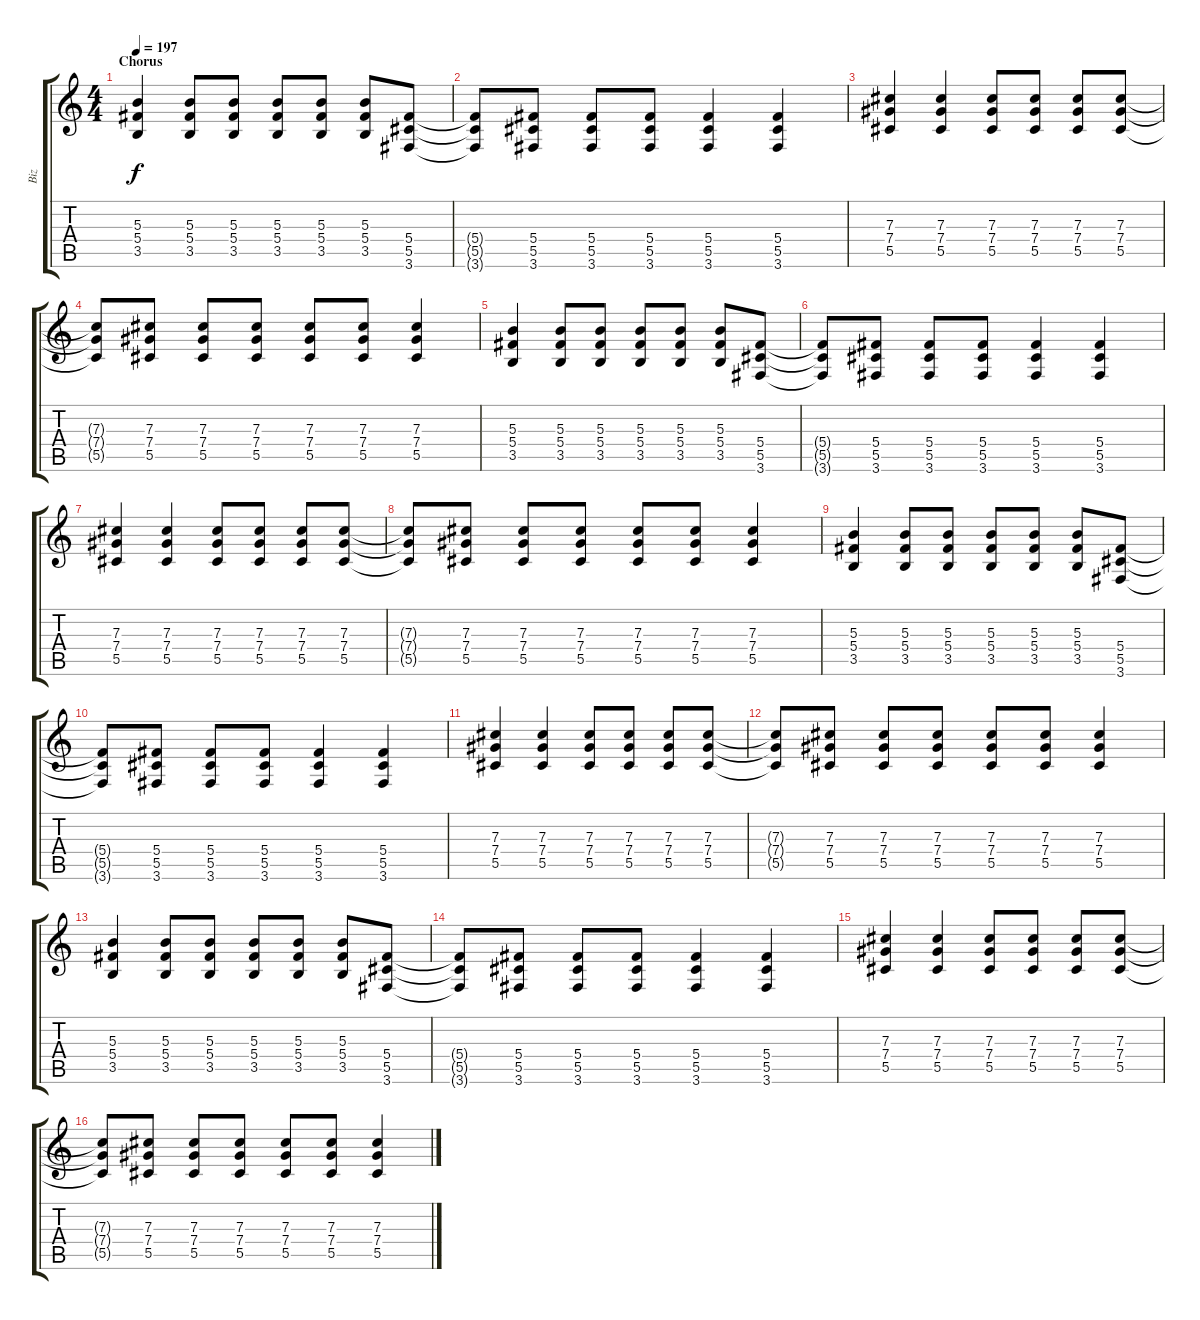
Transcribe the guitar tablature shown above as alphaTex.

\track ("Biz" "Biz") {instrument overdrivenguitar}
\staff {score tabs}
\tuning (Eb4 Bb3 Gb3 Db3 Ab2 Eb2) {hide}
\ts (4 4)
\section ("" "Chorus")
\tempo 197
\clef g2
\ks c
(5.3 5.4 3.5).4{dy f} (5.3 5.4 3.5).8 (5.3 5.4 3.5).8 (5.3 5.4 3.5).8 (5.3 5.4 3.5).8 (5.3 5.4 3.5).8 (5.4 5.5 3.6).8 |
(5.4{t} 5.5{t} 3.6{t}).8 (5.4 5.5 3.6).8 (5.4 5.5 3.6).8 (5.4 5.5 3.6).8 (5.4 5.5 3.6).4 (5.4 5.5 3.6).4 |
(7.3 7.4 5.5).4 (7.3 7.4 5.5).4 (7.3 7.4 5.5).8 (7.3 7.4 5.5).8 (7.3 7.4 5.5).8 (7.3 7.4 5.5).8 |
(7.3{t} 7.4{t} 5.5{t}).8 (7.3 7.4 5.5).8 (7.3 7.4 5.5).8 (7.3 7.4 5.5).8 (7.3 7.4 5.5).8 (7.3 7.4 5.5).8 (7.3 7.4 5.5).4 |
(5.3 5.4 3.5).4 (5.3 5.4 3.5).8 (5.3 5.4 3.5).8 (5.3 5.4 3.5).8 (5.3 5.4 3.5).8 (5.3 5.4 3.5).8 (5.4 5.5 3.6).8 |
(5.4{t} 5.5{t} 3.6{t}).8 (5.4 5.5 3.6).8 (5.4 5.5 3.6).8 (5.4 5.5 3.6).8 (5.4 5.5 3.6).4 (5.4 5.5 3.6).4 |
(7.3 7.4 5.5).4 (7.3 7.4 5.5).4 (7.3 7.4 5.5).8 (7.3 7.4 5.5).8 (7.3 7.4 5.5).8 (7.3 7.4 5.5).8 |
(7.3{t} 7.4{t} 5.5{t}).8 (7.3 7.4 5.5).8 (7.3 7.4 5.5).8 (7.3 7.4 5.5).8 (7.3 7.4 5.5).8 (7.3 7.4 5.5).8 (7.3 7.4 5.5).4 |
(5.3 5.4 3.5).4 (5.3 5.4 3.5).8 (5.3 5.4 3.5).8 (5.3 5.4 3.5).8 (5.3 5.4 3.5).8 (5.3 5.4 3.5).8 (5.4 5.5 3.6).8 |
(5.4{t} 5.5{t} 3.6{t}).8 (5.4 5.5 3.6).8 (5.4 5.5 3.6).8 (5.4 5.5 3.6).8 (5.4 5.5 3.6).4 (5.4 5.5 3.6).4 |
(7.3 7.4 5.5).4 (7.3 7.4 5.5).4 (7.3 7.4 5.5).8 (7.3 7.4 5.5).8 (7.3 7.4 5.5).8 (7.3 7.4 5.5).8 |
(7.3{t} 7.4{t} 5.5{t}).8 (7.3 7.4 5.5).8 (7.3 7.4 5.5).8 (7.3 7.4 5.5).8 (7.3 7.4 5.5).8 (7.3 7.4 5.5).8 (7.3 7.4 5.5).4 |
(5.3 5.4 3.5).4 (5.3 5.4 3.5).8 (5.3 5.4 3.5).8 (5.3 5.4 3.5).8 (5.3 5.4 3.5).8 (5.3 5.4 3.5).8 (5.4 5.5 3.6).8 |
(5.4{t} 5.5{t} 3.6{t}).8 (5.4 5.5 3.6).8 (5.4 5.5 3.6).8 (5.4 5.5 3.6).8 (5.4 5.5 3.6).4 (5.4 5.5 3.6).4 |
(7.3 7.4 5.5).4 (7.3 7.4 5.5).4 (7.3 7.4 5.5).8 (7.3 7.4 5.5).8 (7.3 7.4 5.5).8 (7.3 7.4 5.5).8 |
(7.3{t} 7.4{t} 5.5{t}).8 (7.3 7.4 5.5).8 (7.3 7.4 5.5).8 (7.3 7.4 5.5).8 (7.3 7.4 5.5).8 (7.3 7.4 5.5).8 (7.3 7.4 5.5).4
